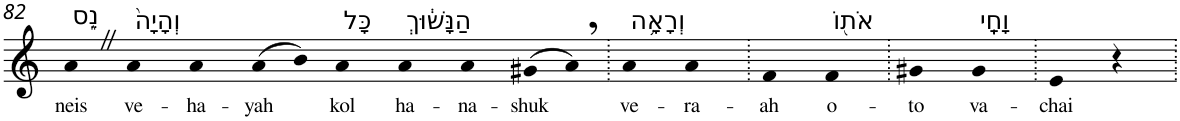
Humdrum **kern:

**kern	**text
*part1	*part1
*staff1	*staff1
*I"Piano	*
*I'Pno	*
!!LO:PB:g=z
*clefG2	*
*k[]	*
=82	=82
!LO:TX:a:t=נֵ֑ס	!
!	!LO:LY:b
4aZ	neis
!LO:TX:a:t=וְהָיָה֙	!
!	!LO:LY:b
4a	ve-
!	!LO:LY:b
4a	-ha-
!	!LO:LY:b
(>8a	-yah
8b)	.
!LO:TX:a:t=כָּל	!
!	!LO:LY:b
4a	kol
!LO:TX:a:t=הַנָּשׁ֔וּךְ	!
!	!LO:LY:b
4a	ha-
!	!LO:LY:b
4a	-na-
!	!LO:LY:b
(>8g#X	-shuk
8a,)	.
=83.	=83.
!LO:TX:a:t=וְרָאָ֥ה	!
!	!LO:LY:b
4a	ve-
!	!LO:LY:b
4a	-ra-
=84.	=84.
!	!LO:LY:b
4f	-ah
!LO:TX:a:t=אֹת֖וֹ	!
!	!LO:LY:b
4f	o-
=85.	=85.
!	!LO:LY:b
4g#X	-to
!LO:TX:a:t=וָחָֽי	!
!	!LO:LY:b
4g#	va-
=86.	=86.
!	!LO:LY:b
4e	-chai
4r	.
=.	=.
*-	*-
